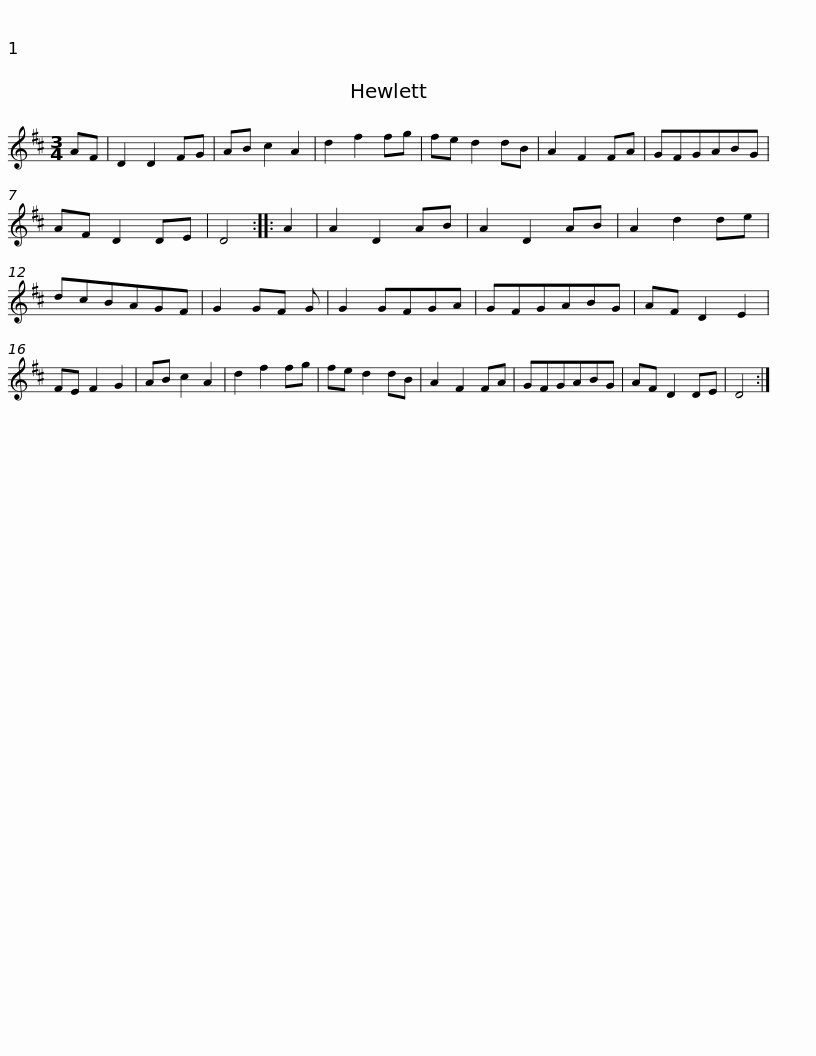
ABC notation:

X:1
L:1/8
M:3/4
I:linebreak $
K:D
V:1 treble
V:1
 AF | D2 D2 FG | AB c2 A2 | d2 f2 fg | fe d2 dB | %5
 A2 F2 FA | GFGABG | AF D2 DE | D4 :: A2 | %10
 A2 D2 AB |$ A2 D2 AB | A2 d2 de | dcBAGF | G2 GF G | %15
 G2 GFGA | GFGABG | AF D2 E2 | FE F2 G2 | AB c2 A2 |$ %20
 d2 f2 fg | fe d2 dB | A2 F2 FA | GFGABG | AF D2 DE | %25
 D4 :| %26
